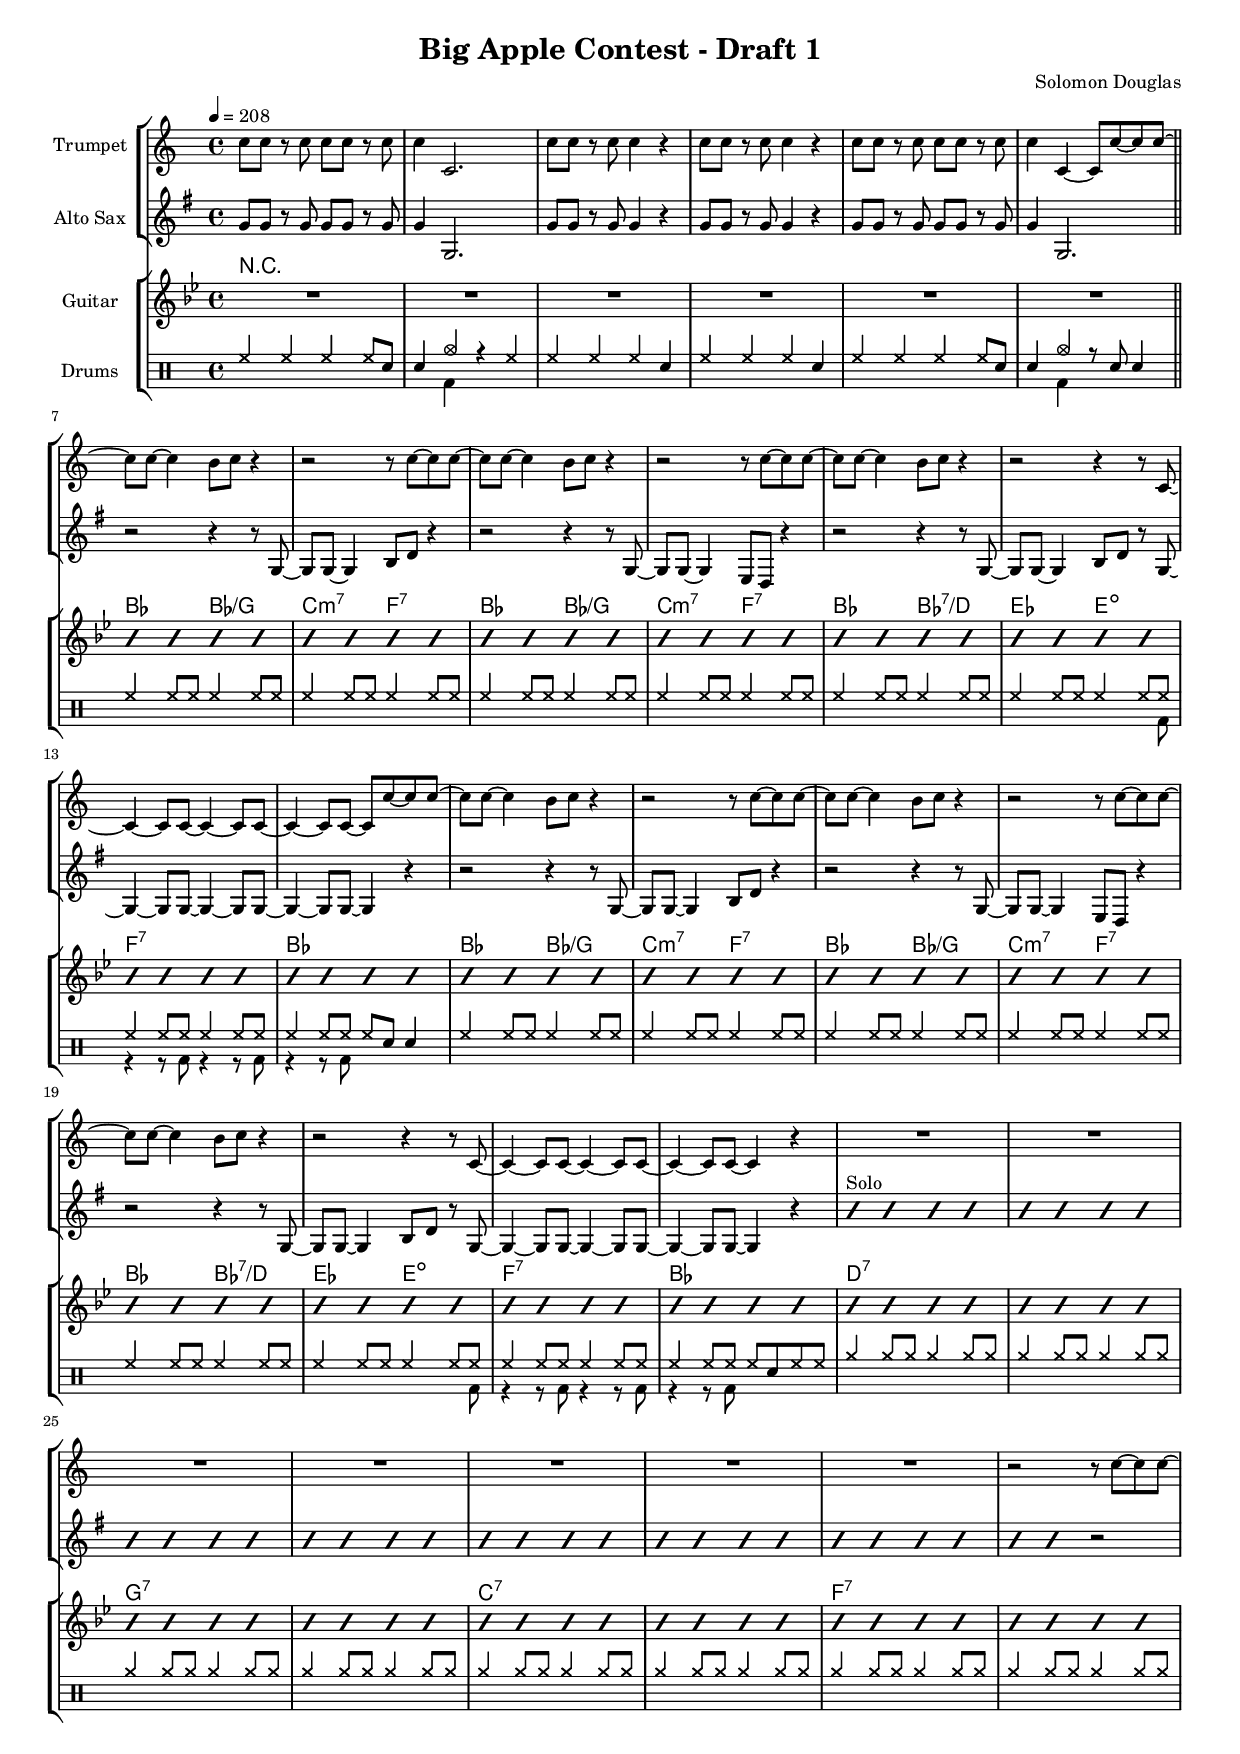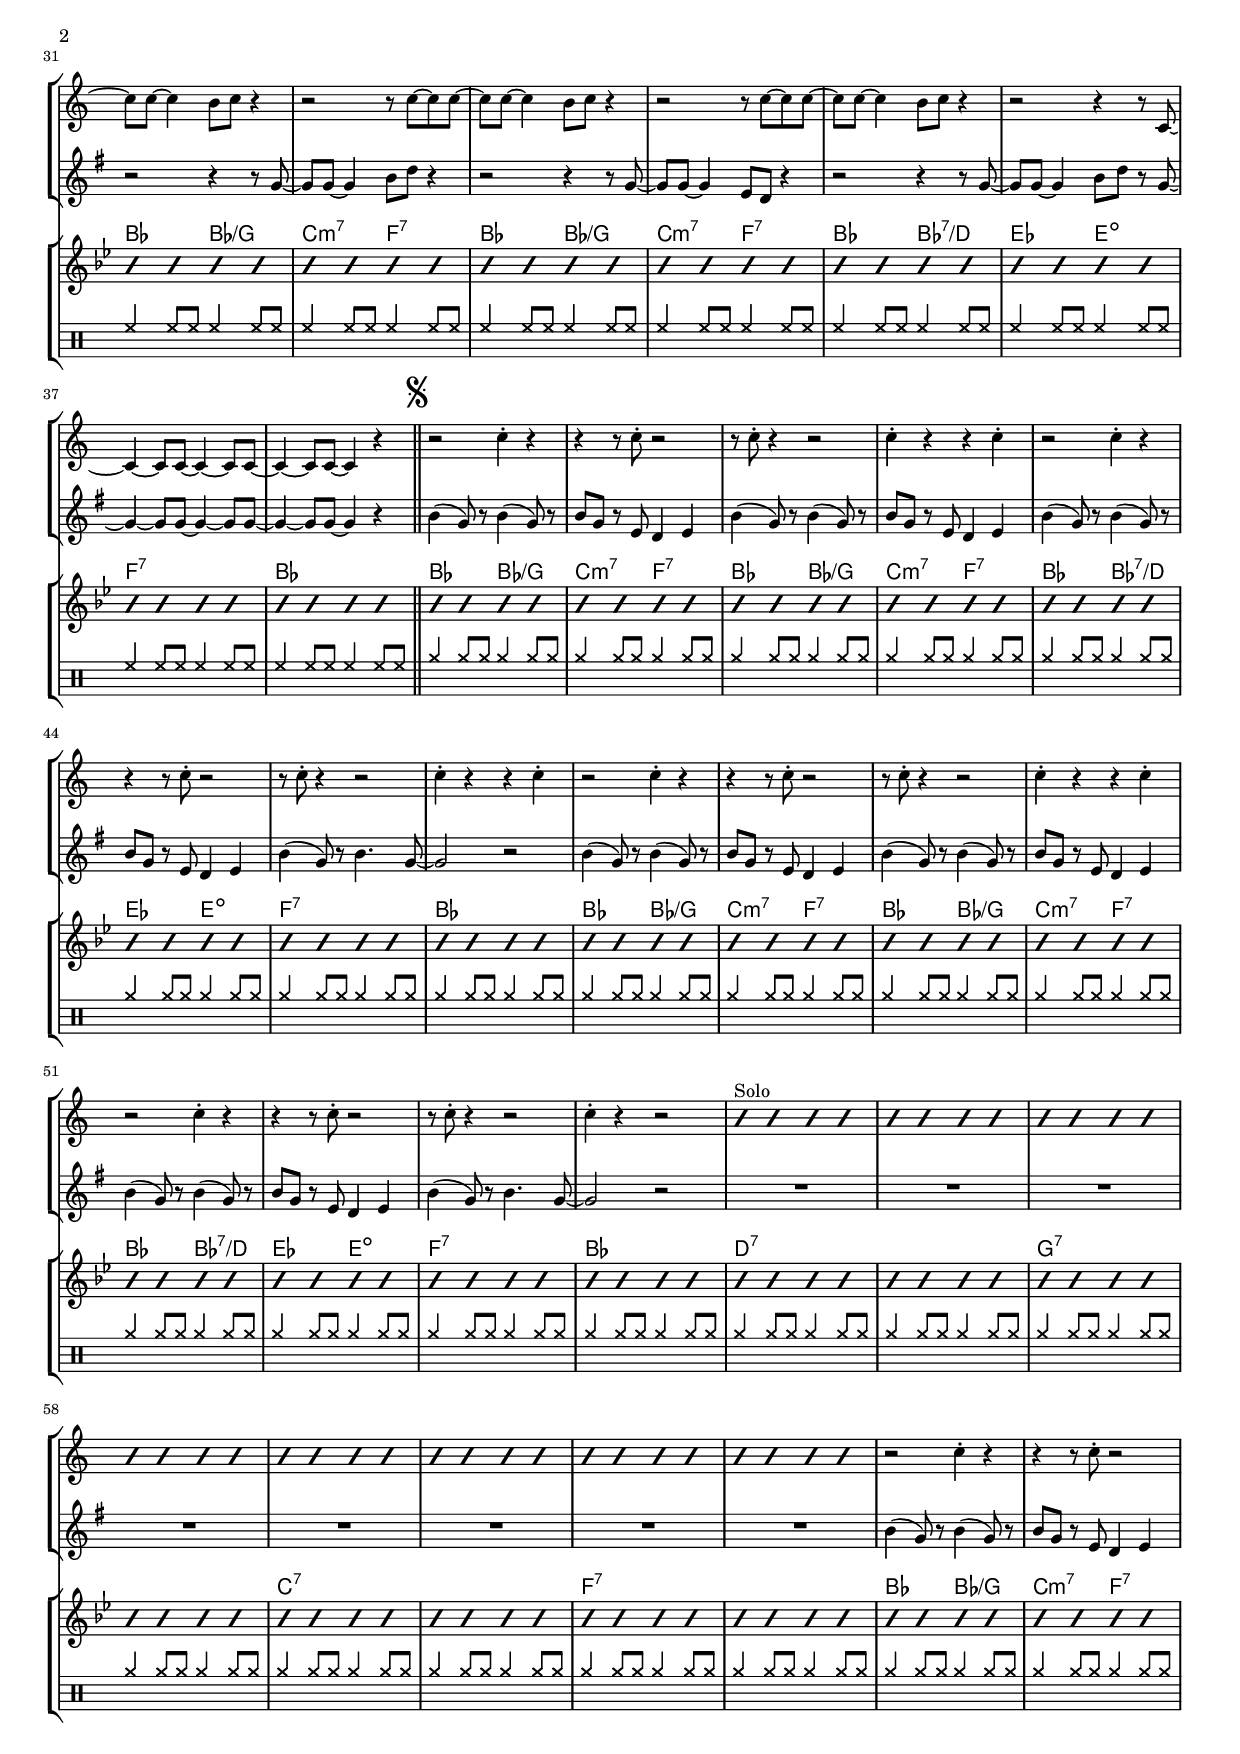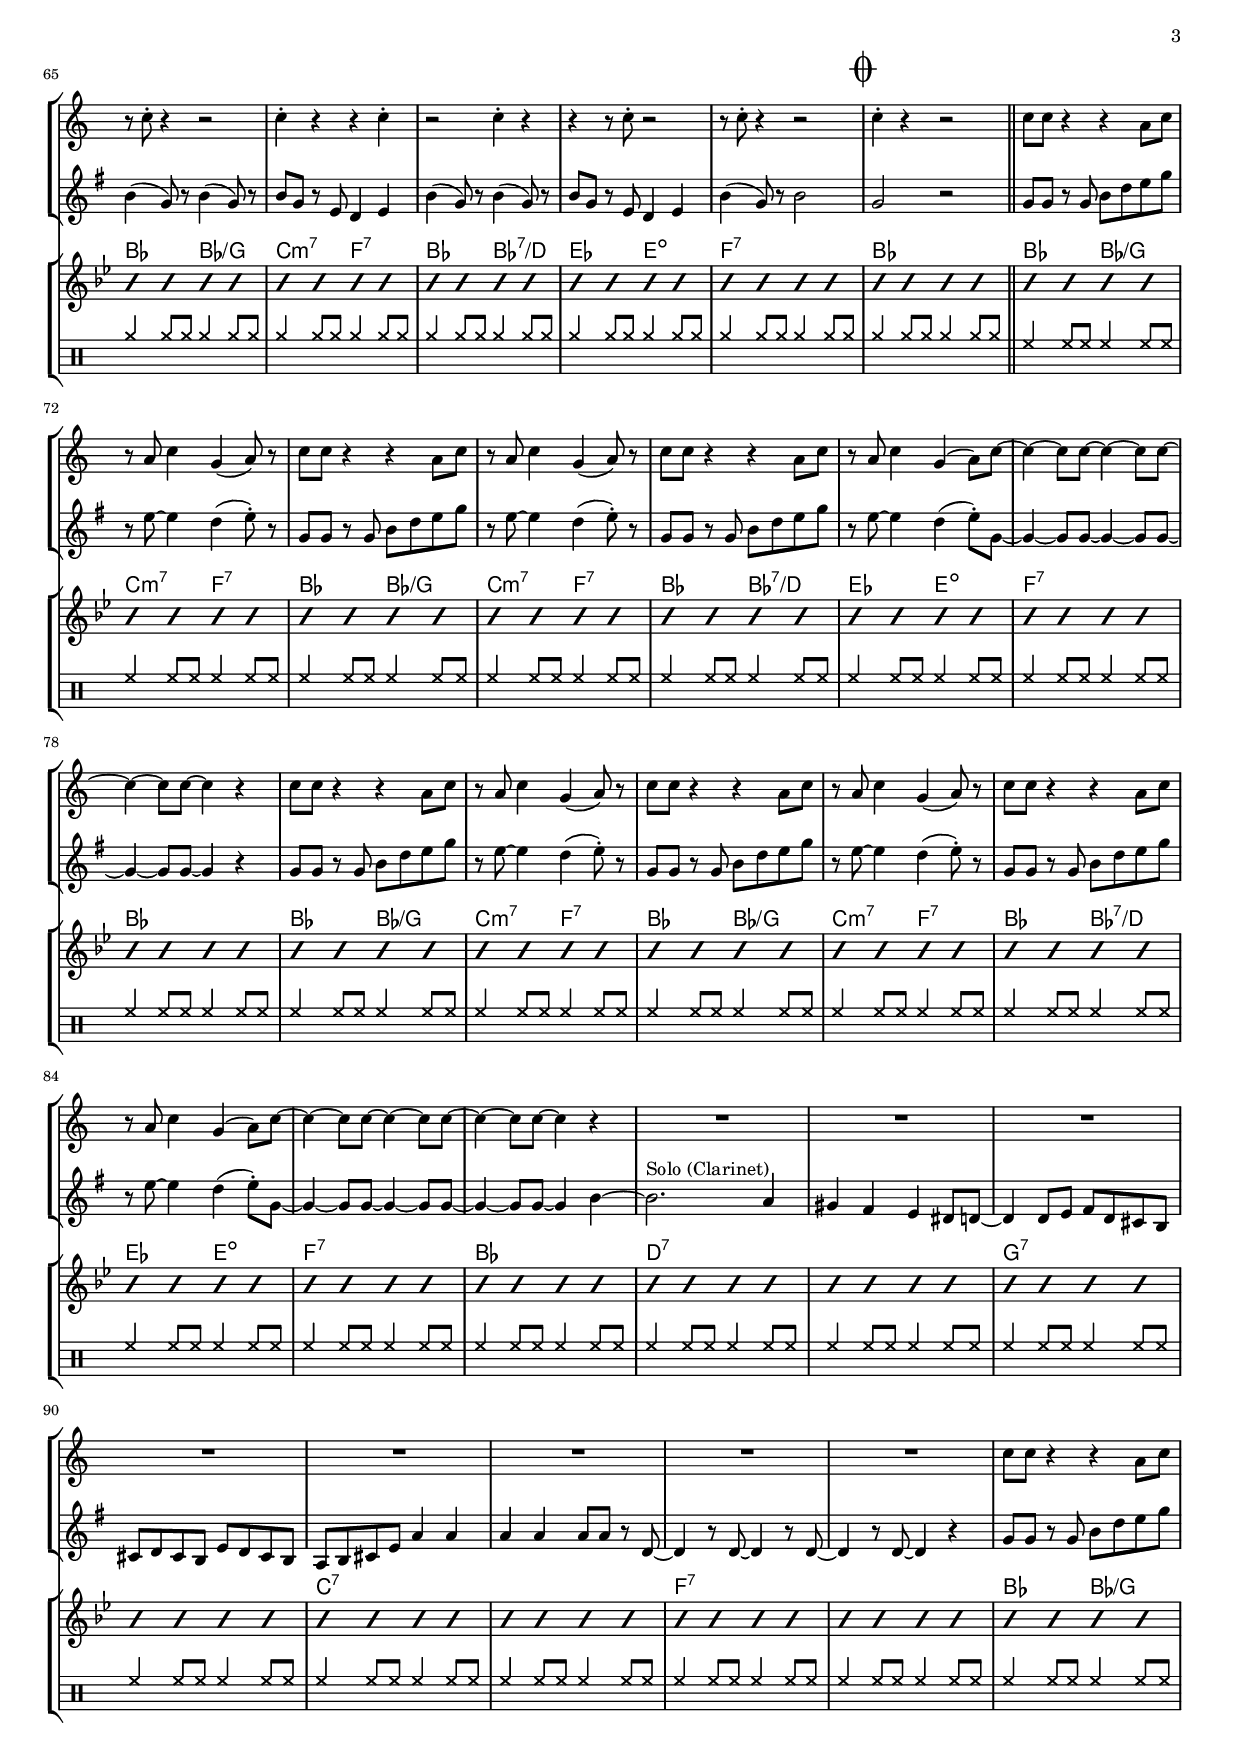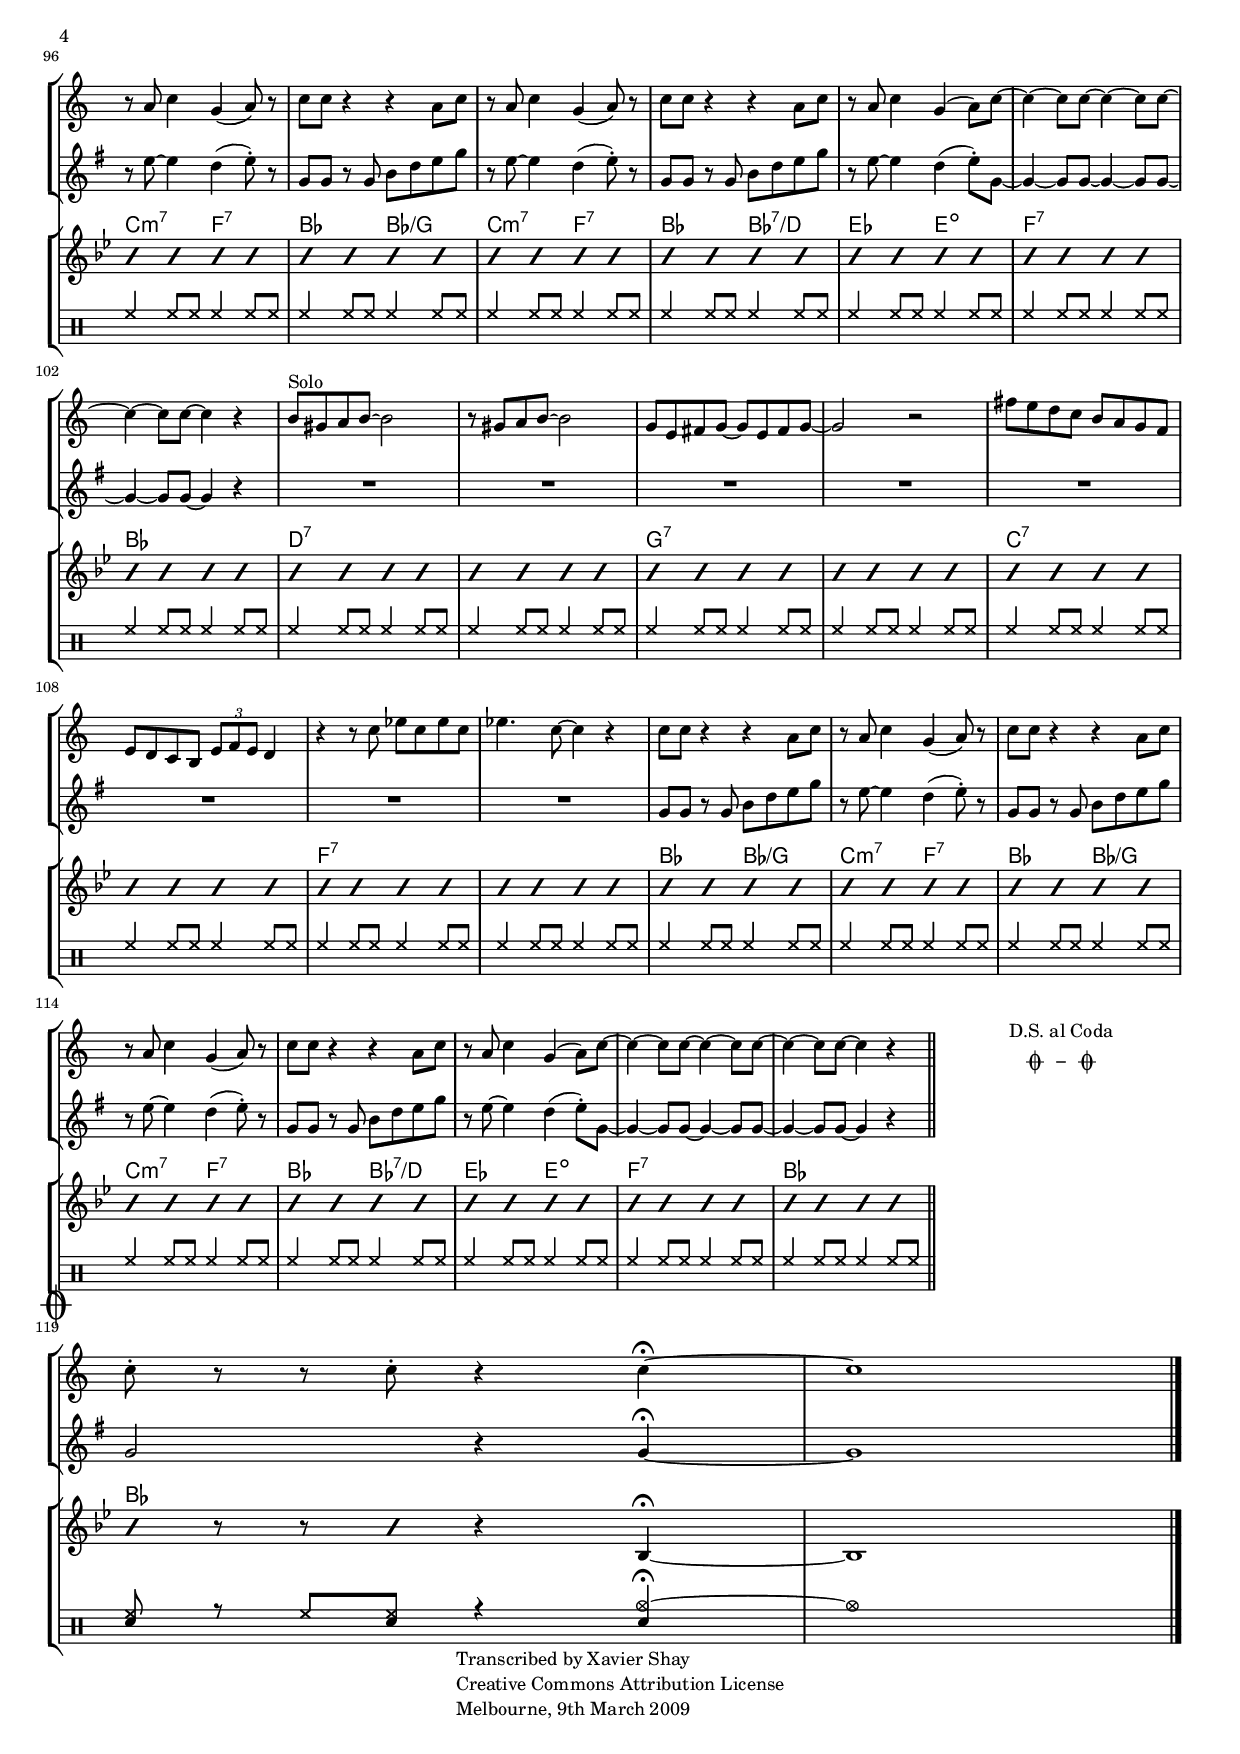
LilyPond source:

\version "2.10.10"
\header {
 title = "Big Apple Contest - Draft 1"
 composer = "Solomon Douglas"
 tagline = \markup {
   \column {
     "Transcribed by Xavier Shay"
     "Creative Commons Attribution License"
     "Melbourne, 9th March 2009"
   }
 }
 texidoc = "Jazz tune for combo
            (horns, guitar, piano, bass, drums)."
}

#(set-global-staff-size 16)

%%%%%%%%%%%% Some macros %%%%%%%%%%%%%%%%%%%

sl = {
 \override NoteHead #'style = #'slash
 \override Stem #'transparent = ##t
}
nsl = {
 \revert NoteHead #'style
 \revert Stem #'transparent
}
cr = \override NoteHead #'style = #'cross
ncr = \revert NoteHead #'style

%% insert chord name style stuff here.

jzchords = { }

%%%%%%%%%%%% Keys'n'thangs %%%%%%%%%%%%%%%%%

global = {
 \time 4/4
}

Key = { \key bes \major }

% ############ Horns ############

% ------ Trumpet ------
trpt = \transpose c d \relative c'' {
 \Key
  \set Score.skipBars = ##t

  \tempo 4 = 208
  bes8 bes r bes bes bes r bes 
  bes4 bes,2. 
  bes'8 bes r bes bes4 r |
  bes8 bes r bes bes4 r |
  bes8 bes r bes bes bes r bes 
  bes4 bes,~ bes8 bes'~ bes bes~ 
  \bar "||"

  % A
  bes bes~ bes4 a8 bes r4 |
  r2 r8 bes8~ bes bes~ |
  bes bes~ bes4 a8 bes r4 |
  r2 r8 bes8~ bes bes~ |
  bes bes~ bes4 a8 bes r4 |
  r2 r4 r8 bes,8~ |
  bes4~ bes8 bes~ bes4~ bes8 bes8~ |
  bes4~ bes8 bes~ bes8 bes'~ bes bes~ |

  bes8 bes~ bes4 a8 bes r4 |
  r2 r8 bes8~ bes bes~ |
  bes bes~ bes4 a8 bes r4 |
  r2 r8 bes8~ bes bes~ |
  bes bes~ bes4 a8 bes r4 |
  r2 r4 r8 bes,8~ |
  bes4~ bes8 bes~ bes4~ bes8 bes8~ |
  bes4~ bes8 bes~ bes4 r |

  R1*7
  r2 r8 bes'~ bes bes~ |

  bes8 bes~ bes4 a8 bes r4 |
  r2 r8 bes8~ bes bes~ |
  bes bes~ bes4 a8 bes r4 |
  r2 r8 bes8~ bes bes~ |
  bes bes~ bes4 a8 bes r4 |
  r2 r4 r8 bes,8~ |
  bes4~ bes8 bes~ bes4~ bes8 bes8~ |
  bes4~ bes8 bes~ bes4 r |

  \bar "||"

  % B
  \mark \markup { \musicglyph #"scripts.segno" }
  \repeat unfold 3 {
    r2 bes'4 -. r4 |
    r4 r8 bes8 -. r2 |
    r8 bes8 -. r4 r2 |
    bes4 -. r4 r4 bes -. |
  }
  r2 bes4 -. r4 |
  r4 r8 bes8 -. r2 |
  r8 bes8 -. r4 r2 |
  bes4 -. r4 r2 |

  \sl
  a4^"Solo" a a a
  a a a a
  a a a a
  a a a a
  a a a a
  a a a a
  a a a a
  a a a a
  \nsl

  \repeat unfold 1 {
    r2 bes4 -. r4 |
    r4 r8 bes8 -. r2 |
    r8 bes8 -. r4 r2 |
    bes4 -. r4 r4 bes -. |
  }
  r2 bes4 -. r4 |
  r4 r8 bes8 -. r2 |
  r8 bes8 -. r4 r2 |
  \once \override Score.RehearsalMark #'font-size = #4
  \mark \markup { \musicglyph #"scripts.coda" }
  
  bes4 -. r4 r2 |

  \bar "||"

  % C
  \repeat unfold 2 {
    bes8 bes8 r4 r g8 bes
    r8 g8 bes4 f( g8) r8
    bes8 bes8 r4 r g8 bes
    r8 g8 bes4 f( g8) r8
    bes8 bes8 r4 r g8 bes
    r8 g8 bes4 f( g8) bes8~ |
    bes4~ bes8 bes~ bes4~ bes8 bes8~ |
    bes4~ bes8 bes~ bes4 r  |
  }

  R1*8
  bes8 bes8 r4 r g8 bes
  r8 g8 bes4 f( g8) r8
  bes8 bes8 r4 r g8 bes
  r8 g8 bes4 f( g8) r8
  bes8 bes8 r4 r g8 bes
  r8 g8 bes4 f( g8) bes8~ |
  bes4~ bes8 bes~ bes4~ bes8 bes8~ |
  bes4~ bes8 bes~ bes4 r  |

  a8^"Solo" fis g a~ a2 |
  r8 fis g a~ a2 |
  f8 d e f~ f d e f~ |
  f2 r |
  e'8 d c bes a g f ees |
  d c bes a \times 2/3 { d ees d } c4 |
  r4 r8 bes' des bes des bes |
  des4. bes8~ bes4 r4 |

  bes8 bes8 r4 r g8 bes |
  r8 g8 bes4 f( g8) r8 |
  bes8 bes8 r4 r g8 bes |
  r8 g8 bes4 f( g8) r8 |
  bes8 bes8 r4 r g8 bes |
  r8 g8 bes4 f( g8) bes8~ |
  bes4~ bes8 bes~ bes4~ bes8 bes8~ |
  bes4~ bes8 bes~ bes4 r  |
  \bar "||"

  \cadenzaOn 
  \stopStaff
     \once \override TextScript #'word-space = #1.5
        \once \override TextScript #'X-offset = #8
        \once \override TextScript #'Y-offset = #1.5
        | s1*0^\markup { \center-column { "D.S. al Coda" \line { \musicglyph #"scripts.coda" \musicglyph #"scripts.tenuto" \musicglyph #"scripts.coda"} } }
        
        % Increasing the unfold counter will expand the staff-free space
        \repeat unfold 4 {
          s4 s4 s4 s4
          \bar ""
        }
        % Resume bar count and show staff lines again
     \startStaff
   \cadenzaOff
  
  \break
  \once \override Score.RehearsalMark #'extra-offset = #'( -8.42 . 1.75 )
   
 \once \override Score.RehearsalMark #'font-size = #5
 \mark \markup { \musicglyph #"scripts.coda" }
 bes8 -. r r bes -. r4 bes4~\fermata |
 bes1
 \bar "|."
}
trpharmony = \transpose c' d {
 \jzchords
}
trumpet = {
 \global
 \set Staff.instrumentName = #"Trumpet"
 \clef treble
 <<
   \trpt
 >>
}

% ------ Alto Saxophone ------
alto = \transpose c a \relative c' {
 \Key
 bes8 bes r bes bes bes r bes 
 bes4 bes,2. 
 bes'8 bes r bes bes4 r |
 bes8 bes r bes bes4 r |
 bes8 bes r bes bes bes r bes 
 bes4 bes,2. |

 % A
 \repeat unfold 2 {
   r2 r4 r8 bes8~ |
   bes8 bes~ bes4 d8 f r4 |
   r2 r4 r8 bes,8~ |
   bes8 bes~ bes4 g8 f r4 |
   r2 r4 r8 bes8~ |
   bes8 bes~ bes4 d8 f r8 bes,8~ |
   bes4~ bes8 bes~ bes4~ bes8 bes8~ |
   bes4~ bes8 bes~ bes4 r  |
 }
 \sl d'^"Solo" d d d
 d d d d
 d d d d
 d d d d
 d d d d
 d d d d
 d d d d
 d d
 \nsl
 r2

 r2 r4 r8 bes8~ |
 bes8 bes~ bes4 d8 f r4 |
 r2 r4 r8 bes,8~ |
 bes8 bes~ bes4 g8 f r4 |
 r2 r4 r8 bes8~ |
 bes8 bes~ bes4 d8 f r8 bes,8~ |
 bes4~ bes8 bes~ bes4~ bes8 bes8~ |
 bes4~ bes8 bes~ bes4 r  |

 % B
 \repeat unfold 3 {
   d4( bes8) r d4( bes8) r |
   d8 bes r g f4 g |
 }
 d'4( bes8) r d4. bes8~ |
 bes2 r2 |
 \repeat unfold 3 {
   d4( bes8) r d4( bes8) r |
   d8 bes r g f4 g |
 }
 d'4( bes8) r d4. bes8~ |
 bes2 r2 |

 R1*8
 \repeat unfold 3 {
   d4( bes8) r d4( bes8) r |
   d8 bes r g f4 g |
 }
 d'4( bes8) r d2 |
 bes2 r2 |

 % C
 \repeat unfold 2 {
   bes8 bes r bes d f g bes
   r8 g8~ g4 f4( g8 -.) r8 |
   bes,8 bes r bes d f g bes
   r8 g8~ g4 f4( g8 -.) r8 |
   bes,8 bes r bes d f g bes
   r8 g8~ g4 f4( g8 -.) bes,8~ |
   bes4~ bes8 bes~ bes4~ bes8 bes8~ |
 }
 \alternative {
   { bes4~ bes8 bes~ bes4 r  | }
   { bes4~ bes8 bes~ bes4 d4~  | }
 }
 d2.^"Solo (Clarinet)" c4
 b a g fis8 f~ |
 f4 f8 g a f e d |
 e f e d g f e d |
 c d e g c4 c |
 c c c8 c r8 f,~ |
 f4 r8 f8~ f4 r8 f8~ |
 f4 r8 f8~ f4 r4 |

 bes8 bes r bes d f g bes
 r8 g8~ g4 f4( g8 -.) r8 |
 bes,8 bes r bes d f g bes
 r8 g8~ g4 f4( g8 -.) r8 |
 bes,8 bes r bes d f g bes
 r8 g8~ g4 f4( g8 -.) bes,8~ |
 bes4~ bes8 bes~ bes4~ bes8 bes8~ |
 bes4~ bes8 bes~ bes4 r  |

 R1*8
 bes8 bes r bes d f g bes
 r8 g8~ g4 f4( g8 -.) r8 |
 bes,8 bes r bes d f g bes
 r8 g8~ g4 f4( g8 -.) r8 |
 bes,8 bes r bes d f g bes
 r8 g8~ g4 f4( g8 -.) bes,8~ |
 bes4~ bes8 bes~ bes4~ bes8 bes8~ |
 bes4~ bes8 bes~ bes4 r  |

  \cadenzaOn 
  \stopStaff
     \once \override TextScript #'word-space = #1.5
        % Increasing the unfold counter will expand the staff-free space
        \repeat unfold 4 {
          s4 s4 s4 s4
          \bar ""
        }
     \startStaff
   \cadenzaOff

 % Coda
 bes2 r4 bes4~\fermata |
 bes1
}
altoharmony = \transpose c' a \chordmode {
 \jzchords
}
altosax = {
 \global
 \set Staff.instrumentName = #"Alto Sax"
 \clef treble
 <<
   \alto
 >>
}

% ############ Rhythm Section #############

% ------ Guitar ------
gtr = \relative c'' {
 \Key
\set Score.skipBars = ##t
 R1 * 6
 \sl 
 % A
 \repeat unfold 32 { bes4 bes bes bes }

 % B
 \repeat unfold 32 { bes4 bes bes bes }

 % C
 \repeat unfold 32 { bes4 bes bes bes }
 \repeat unfold 16 { bes4 bes bes bes }

  \cadenzaOn 
  \stopStaff
     \once \override TextScript #'word-space = #1.5
        % Increasing the unfold counter will expand the staff-free space
        \repeat unfold 4 {
          s4 s4 s4 s4
          \bar ""
        }
     \startStaff
   \cadenzaOff

 bes8 r r bes r4 \nsl bes,4~\fermata |
 bes1
}
gtrharmony = \chordmode {
 \jzchords
 R1 * 6
 \repeat unfold 3 {
   bes2 bes/g c:min7 f:7
   bes bes/g c:min7 f:7
   bes bes:7/d ees e:dim
   f1:7 bes
   bes2 bes/g c:min7 f:7
   bes bes/g c:min7 f:7
   bes bes:7/d ees e:dim
   f1:7 bes

   d:7 s1 g:7 s1 c:7 s1 f:7 s1

   bes2 bes/g c:min7 f:7
   bes bes/g c:min7 f:7
   bes bes:7/d ees e:dim
   f1:7 bes
 }

 d:7 s1 g:7 s1 c:7 s1 f:7 s1

 bes2 bes/g c:min7 f:7
 bes bes/g c:min7 f:7
 bes bes:7/d ees e:dim
 f1:7 bes

  \repeat unfold 4 {
    s4 s4 s4 s4
    \bar ""
  }

 bes1 s1
}
guitar = {
 \global
 \set Staff.instrumentName = #"Guitar"
 \clef treble
 <<
   \gtr
 >>
}

% ------ Drums ------
jazzHats = \drummode { hh4 hh8 hh hh4 hh8 hh }
jazzRide = \drummode { cymr4 cymr8 cymr cymr4 cymr8 cymr }
up = \drummode {
 hh4 hh hh hh8 sn
 sn4 cymc r hh
 hh4 hh hh sn
 hh4 hh hh sn
 hh4 hh hh hh8 sn
 sn4 cymc r8 sn sn4

 % A
 \repeat unfold 7 { \jazzHats }
 hh4 hh8 hh hh8 sn8 sn4

 \repeat unfold 7 { \jazzHats }
 hh4 hh8 hh hh8 sn8 hh8 hh 

 \repeat unfold 8 { \jazzRide }
 \repeat unfold 8 { \jazzHats }

 \repeat unfold 32 { \jazzRide }

 \repeat unfold 32 { \jazzHats }
 \repeat unfold 16 { \jazzHats }

  \stopStaff
     \once \override TextScript #'word-space = #1.5
        % Increasing the unfold counter will expand the staff-free space
        \repeat unfold 4 {
          s4 s4 s4 s4
          \bar ""
        }
     \startStaff
   \cadenzaOff

 <hh sn>8 r hh <hh sn> r4 <sn cymc~>\fermata |
 cymc1
}

down = \drummode {
 s1 
 s4 bd s2
 s1 
 s1 
 s1 
 s4 bd4 s2

 % A
 s1 * 5
 s2 s4 s8 bd
 r4 r8 bd r4 r8 bd
 r4 r8 bd s2

 s1 * 5
 s2 s4 s8 bd
 r4 r8 bd r4 r8 bd
 r4 r8 bd s2
}

drumContents = {
 \global
 <<
   \set DrumStaff.instrumentName = #"Drums"
   \new DrumVoice { \voiceOne \up }
   \new DrumVoice { \voiceTwo \down }
 >>
}

%%%%%%%%% It All Goes Together Here %%%%%%%%%%%%%%%%%%%%%%

\score {
 <<
   \new StaffGroup = "horns" <<
     \new Staff = "trumpet" \trumpet
     \new ChordNames = "altochords" \altoharmony
     \new Staff = "altosax" \altosax
%     \new ChordNames = "barichords" \bariharmony
%     \new Staff = "barisax" \barisax
   >>

   \new StaffGroup = "rhythm" <<
     \new ChordNames = "chords" \gtrharmony
     \new Staff = "guitar" \guitar
     \new DrumStaff { \drumContents }
   >>
 >>

 \layout {
   \context { \RemoveEmptyStaffContext }
   \context {
     \Score
     \override BarNumber #'padding = #3
     \override RehearsalMark #'padding = #2
     skipBars = ##t
   }
 }

 \midi {
     \context {
       \Score
       tempoWholesPerMinute = #(ly:make-moment 220 4)
     }
 }
}

